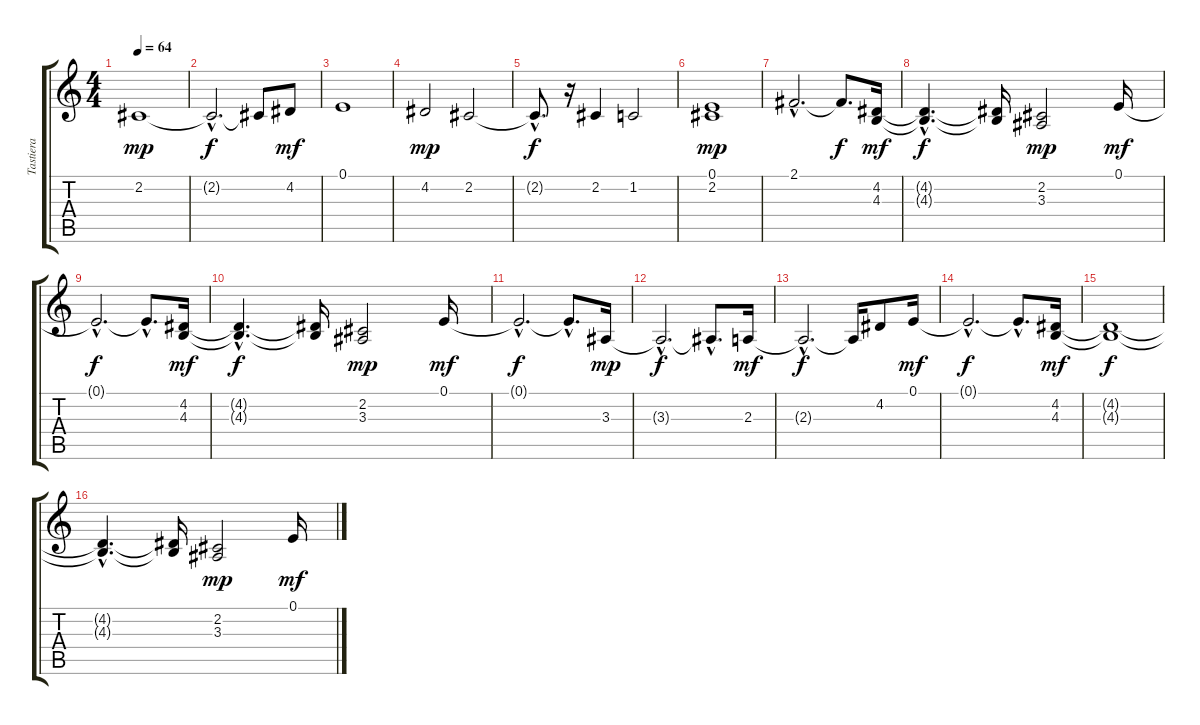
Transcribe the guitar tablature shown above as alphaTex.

\track ("Tastiera" "Tastiera") {instrument pad2warm}
\staff {score tabs}
\tuning (E4 B3 G3 D3 A2 E2) {hide}
\ts (4 4)
\tempo 64
\clef g2
\ks c
2.2.1{dy mp} |
2.2{hac t}.2{d dy f} 2.2{t}.8 4.2.8{dy mf} |
0.1.1 |
4.2.2{dy mp} 2.2.2 |
2.2{hac t}.8{d dy f} r.16 2.2.4 1.2.2 |
(0.1 2.2).1{dy mp} |
2.1{hac}.2{d} 2.1{t}.8{d dy f} (4.2 4.3).16{dy mf} |
(4.2{hac t} 4.3{hac t}).4{d dy f} (4.2{t} 4.3{t}).16 (2.2 3.3).2{dy mp} 0.1.16{dy mf} |
0.1{hac t}.2{d dy f} 0.1{hac t}.8{d} (4.2 4.3).16{dy mf} |
(4.2{hac t} 4.3{hac t}).4{d dy f} (4.2{t} 4.3{t}).16 (2.2 3.3).2{dy mp} 0.1.16{dy mf} |
0.1{hac t}.2{d dy f} 0.1{hac t}.8{d} 3.3.16{dy mp} |
3.3{hac t}.2{d dy f} 3.3{hac t}.8{d} 2.3.16{dy mf} |
2.3{hac t}.2{d dy f} 2.3{t}.16 4.2.8 0.1.16{dy mf} |
0.1{hac t}.2{d dy f} 0.1{hac t}.8{d} (4.2 4.3).16{dy mf} |
(4.2{t} 4.3{t}).1{dy f} |
(4.2{hac t} 4.3{hac t}).4{d} (4.2{t} 4.3{t}).16 (2.2 3.3).2{dy mp} 0.1.16{dy mf}
